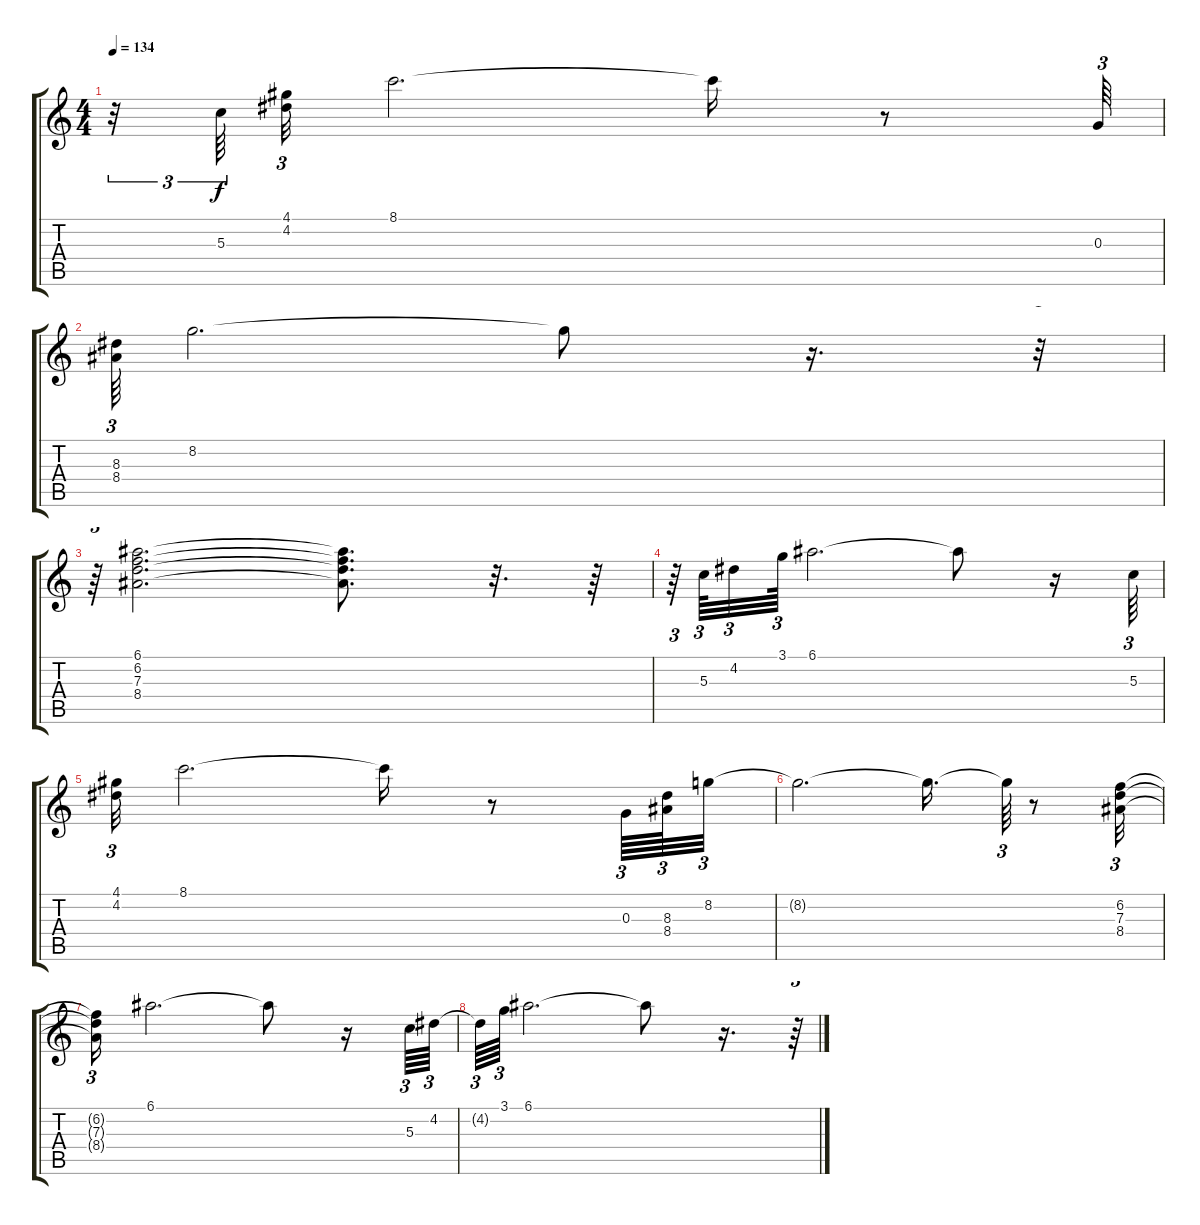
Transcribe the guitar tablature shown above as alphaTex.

\track "" {instrument acousticguitarsteel}
\staff {score tabs}
\tuning (E4 B3 G3 D3 A2 E2) {hide}
\ts (4 4)
\tempo 134
\clef g2
\ks c
r.32{tu (3 2) dy f} 5.3.64{tu (3 2)} (4.1 4.2).32{tu (3 2)} 8.1.2{d} 8.1{t}.16 r.8 0.3.64{tu (3 2)} |
(8.3 8.4).64{tu (3 2)} 8.2.2{d} 8.2{t}.8 r.16{d} r.32{tu (3 2)} |
r.64{tu (3 2)} (6.1 6.2 7.3 8.4).2{d} (6.1{t} 6.2{t} 7.3{t} 8.4{t}).8{d} r.32{d} r.64 |
r.64{tu (3 2)} 5.3.64{tu (3 2)} 4.2.32{tu (3 2)} 3.1.64{tu (3 2)} 6.1.2{d} 6.1{t}.8 r.16 5.3.64{tu (3 2)} |
(4.1 4.2).32{tu (3 2)} 8.1.2{d} 8.1{t}.16 r.8 0.3.64{tu (3 2)} (8.3 8.4).64{tu (3 2)} 8.2.32{tu (3 2)} |
8.2{t}.2{d} 8.2{t}.16{d} 8.2{t}.64{tu (3 2)} r.8 (6.2 7.3 8.4).32{tu (3 2)} |
(6.2{t} 7.3{t} 8.4{t}).16{tu (3 2)} 6.1.2{d} 6.1{t}.8 r.16 5.3.64{tu (3 2)} 4.2.64{tu (3 2)} |
4.2{t}.64{tu (3 2)} 3.1.64{tu (3 2)} 6.1.2{d} 6.1{t}.8 r.16{d} r.64{tu (3 2)}
